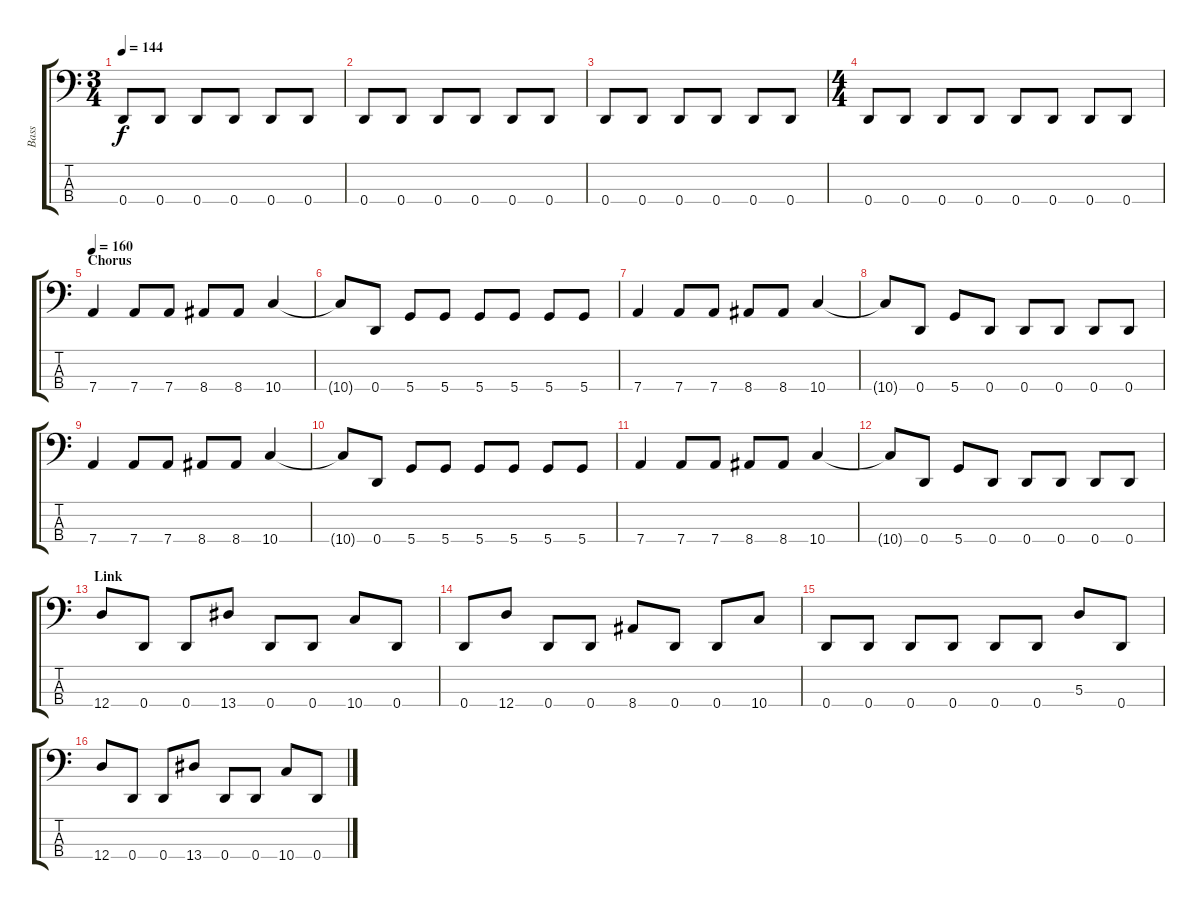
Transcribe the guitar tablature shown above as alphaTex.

\track ("Bass" "Bass") {instrument electricbasspick}
\staff {score tabs}
\tuning (G2 D2 A1 D1) {hide}
\ts (3 4)
\tempo 144
\clef f4
\ks c
0.4.8{dy f} 0.4.8 0.4.8 0.4.8 0.4.8 0.4.8 |
0.4.8 0.4.8 0.4.8 0.4.8 0.4.8 0.4.8 |
0.4.8 0.4.8 0.4.8 0.4.8 0.4.8 0.4.8 |
\ts (4 4)
0.4.8 0.4.8 0.4.8 0.4.8 0.4.8 0.4.8 0.4.8 0.4.8 |
\section ("" "Chorus")
\tempo 160
7.4.4 7.4.8 7.4.8 8.4.8 8.4.8 10.4.4 |
10.4{t}.8 0.4.8 5.4.8 5.4.8 5.4.8 5.4.8 5.4.8 5.4.8 |
7.4.4 7.4.8 7.4.8 8.4.8 8.4.8 10.4.4 |
10.4{t}.8 0.4.8 5.4.8 0.4.8 0.4.8 0.4.8 0.4.8 0.4.8 |
7.4.4 7.4.8 7.4.8 8.4.8 8.4.8 10.4.4 |
10.4{t}.8 0.4.8 5.4.8 5.4.8 5.4.8 5.4.8 5.4.8 5.4.8 |
7.4.4 7.4.8 7.4.8 8.4.8 8.4.8 10.4.4 |
10.4{t}.8 0.4.8 5.4.8 0.4.8 0.4.8 0.4.8 0.4.8 0.4.8 |
\section ("" "Link")
12.4.8 0.4.8 0.4.8 13.4.8 0.4.8 0.4.8 10.4.8 0.4.8 |
0.4.8 12.4.8 0.4.8 0.4.8 8.4.8 0.4.8 0.4.8 10.4.8 |
0.4.8 0.4.8 0.4.8 0.4.8 0.4.8 0.4.8 5.3.8 0.4.8 |
12.4.8 0.4.8 0.4.8 13.4.8 0.4.8 0.4.8 10.4.8 0.4.8
